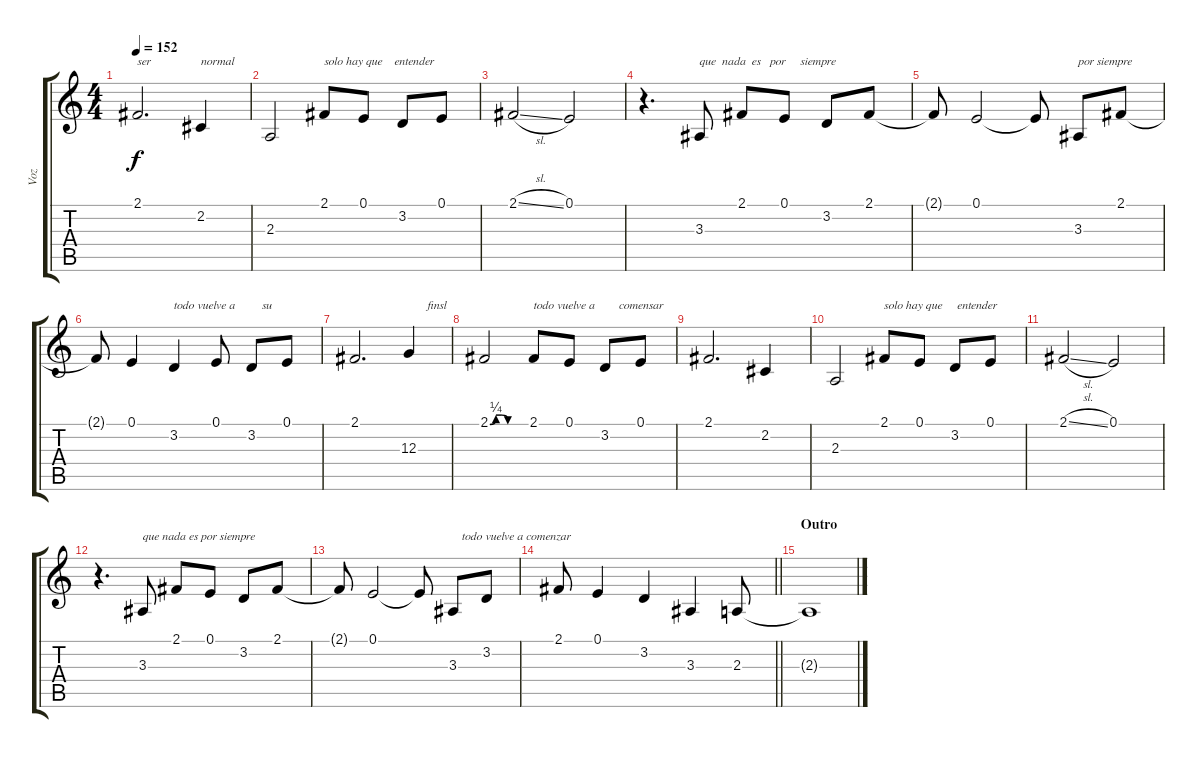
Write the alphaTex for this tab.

\track ("Voz" "Voz") {instrument tuba}
\staff {score tabs}
\tuning (E4 B3 G3 D3 A2 E2) {hide}
\ts (4 4)
\tempo 152
\clef g2
\ks c
2.1.2{d txt "ser" dy f} 2.2.4{txt "normal"} |
2.3.2 2.1.8{txt "solo hay que    entender"} 0.1.8 3.2.8 0.1.8 |
2.1{sl}.2 0.1.2 |
r.4{d} 3.3.8{txt "que  nada  es   por     siempre"} 2.1.8 0.1.8 3.2.8 2.1.8 |
2.1{t}.8 0.1.2 0.1{t}.8 3.3.8{txt "por siempre"} 2.1.8 |
2.1{t}.8 0.1.4 3.2.4{txt "todo vuelve a         su "} 0.1.8 3.2.8 0.1.8 |
2.1.2{d} 12.3.4{txt "      finsl"} |
2.1{be (custom 0 0 10 1 20 1 30 0 60 0)}.2 2.1.8{txt "todo vuelve a        comensar"} 0.1.8 3.2.8 0.1.8 |
2.1.2{d} 2.2.4 |
2.3.2 2.1.8{txt "solo hay que     entender"} 0.1.8 3.2.8 0.1.8 |
2.1{sl}.2 0.1.2 |
r.4{d} 3.3.8{txt "que nada es por siempre "} 2.1.8 0.1.8 3.2.8 2.1.8 |
2.1{t}.8 0.1.2 0.1{t}.8 3.3.8{txt "   todo vuelve a comenzar"} 3.2.8 |
\barLineRight lightlight
2.1.8 0.1.4 3.2.4 3.3.4 2.3.8 |
\section ("" "Outro")
2.3{t}.1
